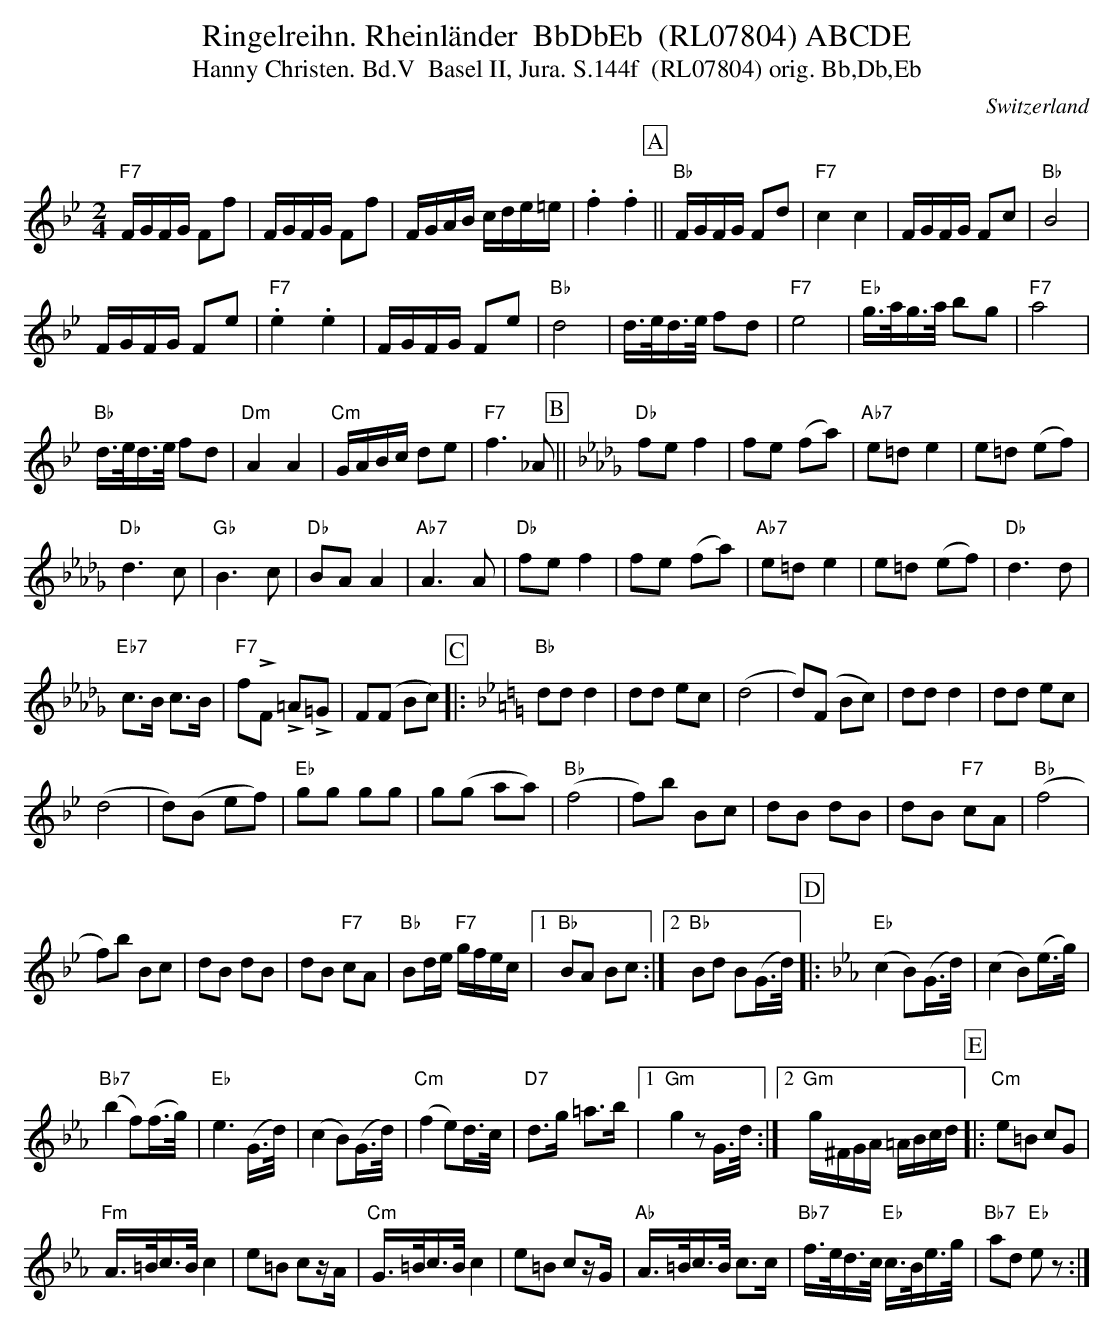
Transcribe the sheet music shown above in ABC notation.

X:1
T:Ringelreihn. Rheinländer  BbDbEb  (RL07804) ABCDE
T:Hanny Christen. Bd.V  Basel II, Jura. S.144f  (RL07804) orig. Bb,Db,Eb
M:2/4
L:1/16
O:Switzerland
K:Bb major
"F7"FGFG F2f2 | FGFG F2f2 | FGAB cde=e | .f4.f4 [P:A] || "Bb"FGFG F2d2 | "F7"c4c4 | FGFG F2c2 | "Bb"B8 |
FGFG F2e2 | "F7".e4.e4 | FGFG F2e2 | "Bb"d8 | d>ed>e  f2d2 | "F7"e8 | "Eb"g>ag>a b2g2 | "F7"a8 |
"Bb"d>ed>e f2d2 | "Dm"A4A4 | "Cm"GABc d2e2 | "F7"f6_A2 [P:B] [K:Db] [L:1/8] || "Db"fef2 | fe (fa) | "Ab7"e=de2 | e=d (ef) |
"Db"d3c | "Gb"B3c| "Db"BAA2 | "Ab7"A3A | "Db"fef2 | fe (fa) | "Ab7"e=de2| e=d (ef) | "Db"d3d |
"Eb7"c>B c>B | "F7"f!>!F !>!=A!>!=G | F(F Bc)  [P:C] [K:Bb] |: "Bb"ddd2 | dd ec| (d4 |d)(F Bc) | ddd2 | dd ec |
(d4 |d)(B ef) | "Eb"gg gg | g(g aa) | ("Bb"f4 |f)b Bc | dB dB | dB "F7"cA | ("Bb"f4 |
f)b Bc | dB dB | dB "F7"cA | "Bb"Bd/e/ "F7"g/f/e/c/ |1 "Bb"BA Bc :|2 "Bb"Bd B(G/>d/) [P:D] [K:Eb] [L:1/16]  |: ("Eb"c4B2)(G>d) | (c4B2)(e>g) |
("Bb7"b4f2)(f>g) | "Eb"e6(G>d) | (c4B2)(G>d) | ("Cm"f4e2)d>c | "D7"d3g =a3b |1 "Gm"g4z2G>d :|2 "Gm"g^FGA =ABcd [P:E] |: "Cm"e2=B2 c2G2 |
"Fm"A>=Bc>Bc4 | e2=B2 c2zA | "Cm"G>=Bc>B c4 | e2=B2 c2zG | "Ab"A>=Bc>B c3c | "Bb7"f>ed>c "Eb"c>Be>g | "Bb7"a2d2 "Eb"e2 z2 :|
W:
W:
